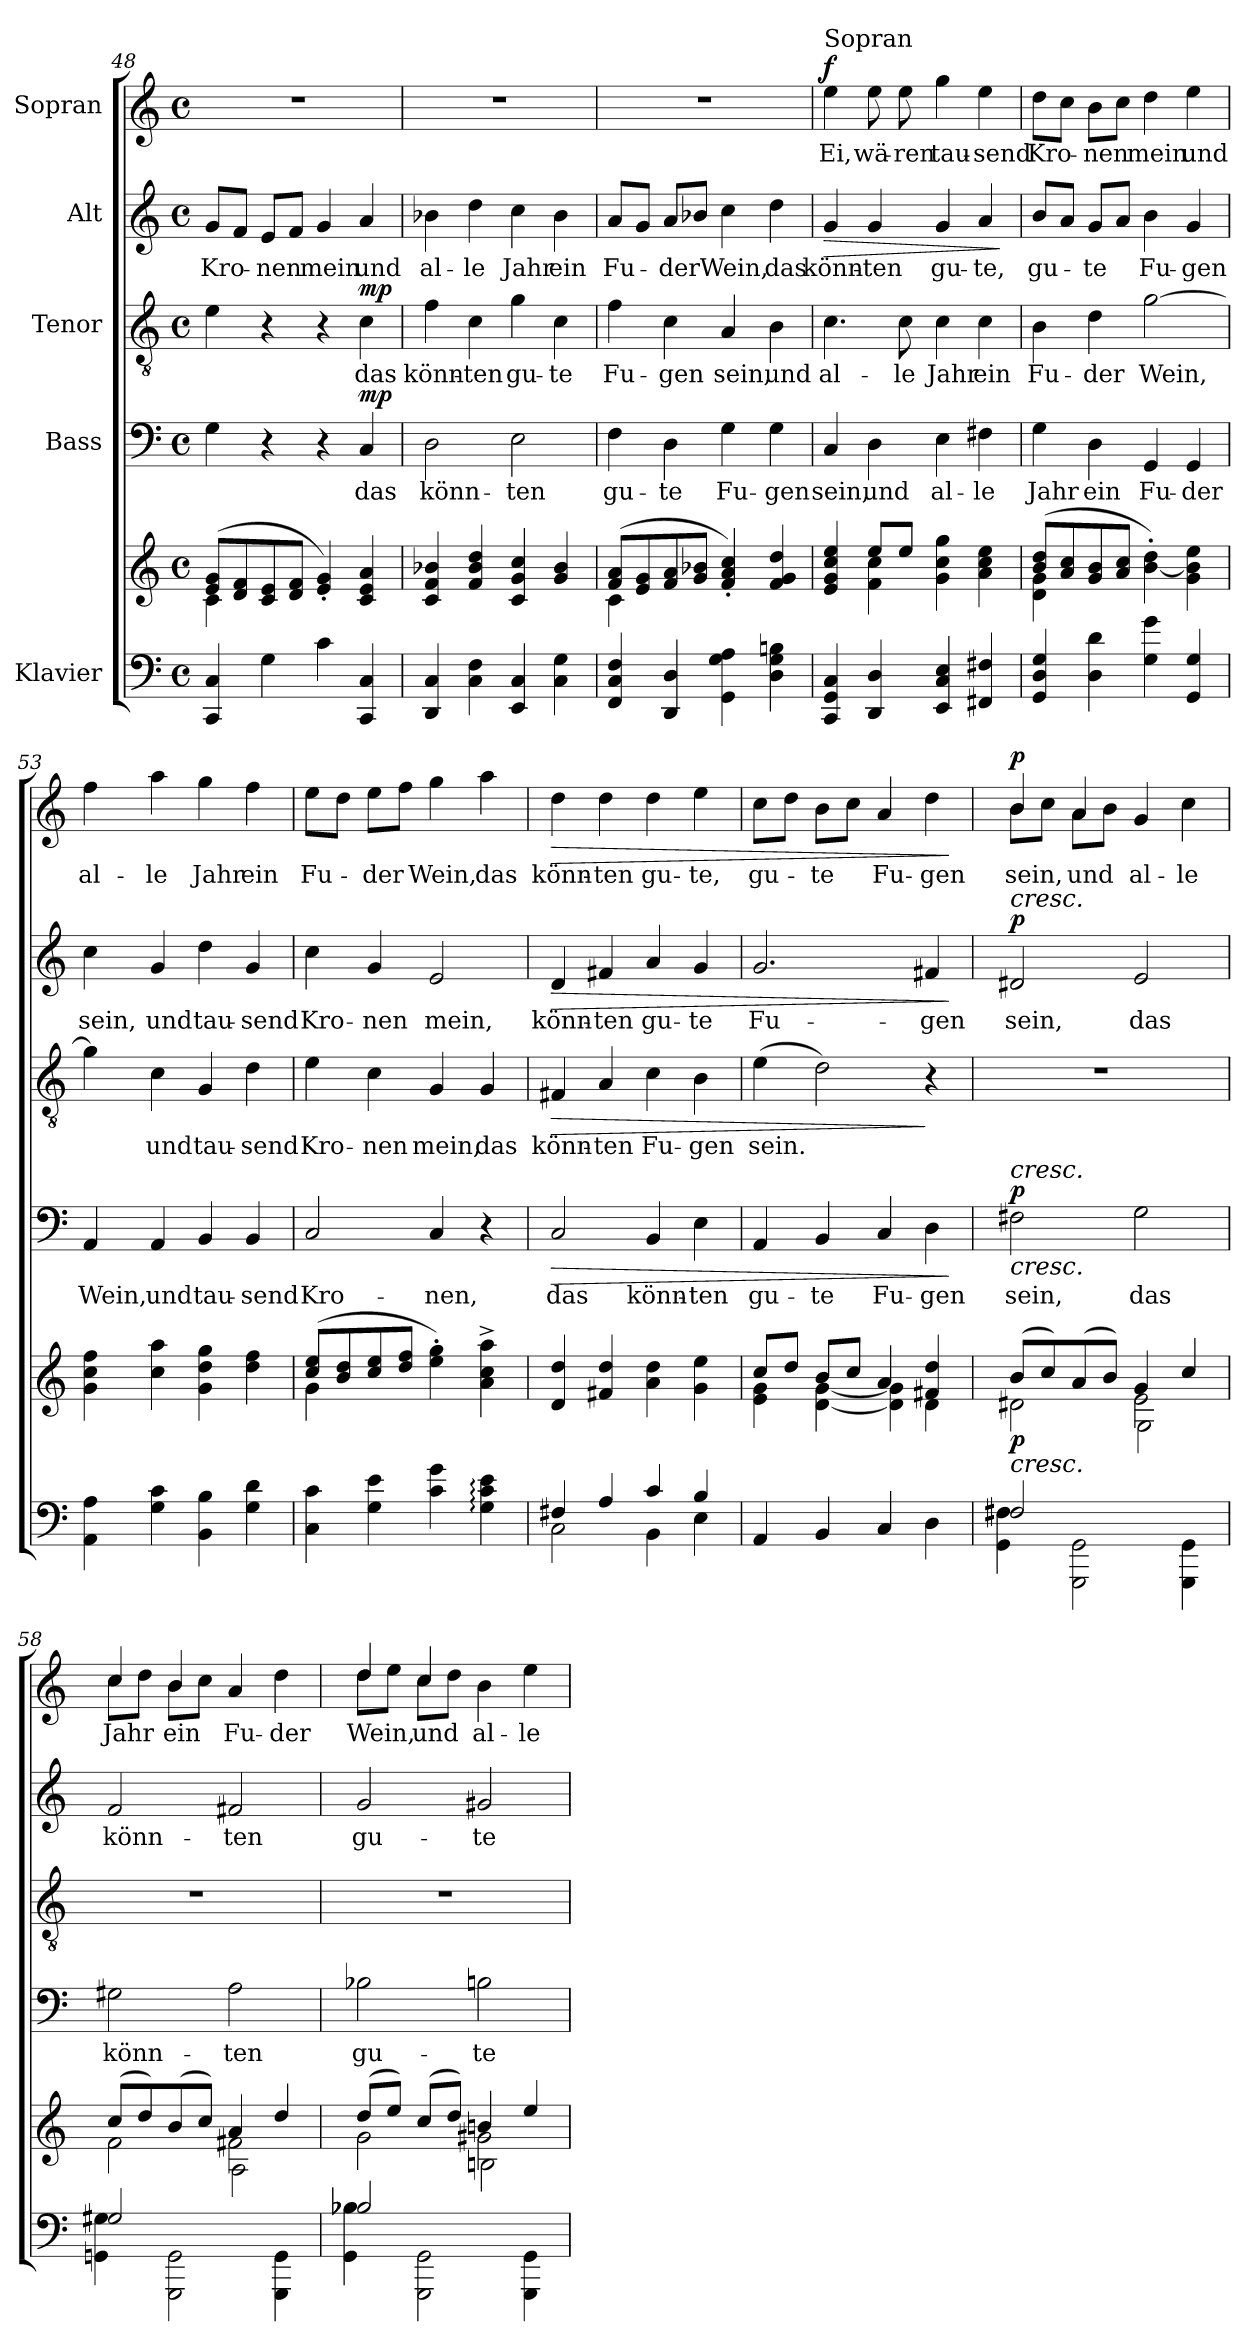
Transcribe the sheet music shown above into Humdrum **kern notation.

**kern	**kern	**dynam	**kern	**text	**dynam	**kern	**text	**dynam	**kern	**text	**dynam	**kern	**text	**dynam
*part5	*part5	*part5	*part4	*part4	*part4	*part3	*part3	*part3	*part2	*part2	*part2	*part1	*part1	*part1
*staff6	*staff5	*staff5/6	*staff4	*staff4	*staff4	*staff3	*staff3	*staff3	*staff2	*staff2	*staff2	*staff1	*staff1	*staff1
*I"Klavier	*	*	*I"Bass	*	*	*I"Tenor	*	*	*I"Alt	*	*	*I"Sopran	*	*
*clefF4	*clefG2	*	*clefF4	*	*	*clefGv2	*	*	*clefG2	*	*	*clefG2	*	*
*k[]	*k[]	*	*k[]	*	*	*k[]	*	*	*k[]	*	*	*k[]	*	*
*M4/4	*M4/4	*	*M4/4	*	*	*M4/4	*	*	*M4/4	*	*	*M4/4	*	*
*met(c)	*met(c)	*	*met(c)	*	*	*met(c)	*	*	*met(c)	*	*	*met(c)	*	*
=48	=48	=48	=48	=48	=48	=48	=48	=48	=48	=48	=48	=48	=48	=48
*	*^	*	*	*	*	*	*	*	*	*	*	*	*	*
!	!	!	!	!	!	!	!	!	!	!	!LO:LY:b	!	!	!	!
4CC/ 4C/	(>8e/ 8g/L	4c\	.	4G\	.	.	4e\	.	.	8g/L	Kro-	.	1r	.	.
.	8d/ 8f/	.	.	.	.	.	.	.	.	8f/J	.	.	.	.	.
!	!	!	!	!	!	!	!	!	!	!	!LO:LY:b	!	!	!	!
4G\	8c/ 8e/	2.ryy	.	4r	.	.	4r	.	.	8e/L	-nen	.	.	.	.
.	8d/ 8f/J	.	.	.	.	.	.	.	.	8f/J	.	.	.	.	.
!	!	!	!	!	!	!	!	!	!	!	!LO:LY:b	!	!	!	!
4c\	4e/' 4g/')	.	.	4r	.	.	4r	.	.	4g/	mein	.	.	.	.
!	!	!	!	!	!LO:LY:b	!LO:DY:a	!	!LO:LY:b	!LO:DY:a	!	!LO:LY:b	!	!	!	!
4CC/ 4C/	4c/ 4e/ 4a/	.	.	4C/	das	mp	4c\	das	mp	4a/	und	.	.	.	.
*	*v	*v	*	*	*	*	*	*	*	*	*	*	*	*	*
=49	=49	=49	=49	=49	=49	=49	=49	=49	=49	=49	=49	=49	=49	=49
!	!	!	!	!LO:LY:b	!	!	!LO:LY:b	!	!	!LO:LY:b	!	!	!	!
4DD/ 4C/	4c/ 4f/ 4b-X/	.	2D\	könn-	.	4f\	könn-	.	4b-X\	al-	.	1r	.	.
!	!	!	!	!	!	!	!LO:LY:b	!	!	!LO:LY:b	!	!	!	!
4C\ 4F\	4f/ 4b-/ 4dd/	.	.	.	.	4c\	-ten	.	4dd\	-le	.	.	.	.
!	!	!	!	!LO:LY:b	!	!	!LO:LY:b	!	!	!LO:LY:b	!	!	!	!
4EE/ 4C/	4c/ 4g/ 4cc/	.	2E\	-ten	.	4g\	gu-	.	4cc\	Jahr	.	.	.	.
!	!	!	!	!	!	!	!LO:LY:b	!	!	!LO:LY:b	!	!	!	!
4C\ 4G\	4g/ 4b-/	.	.	.	.	4c\	-te	.	4b-\	ein	.	.	.	.
=50	=50	=50	=50	=50	=50	=50	=50	=50	=50	=50	=50	=50	=50	=50
*	*^	*	*	*	*	*	*	*	*	*	*	*	*	*
!	!	!	!	!	!LO:LY:b	!	!	!LO:LY:b	!	!	!LO:LY:b	!	!	!	!
4FF/ 4C/ 4F/	(>8f/ 8a/L	4c\	.	4F\	gu-	.	4f\	Fu-	.	8a/L	Fu-	.	1r	.	.
.	8e/ 8g/	.	.	.	.	.	.	.	.	8g/J	.	.	.	.	.
!	!	!	!	!	!LO:LY:b	!	!	!LO:LY:b	!	!	!LO:LY:b	!	!	!	!
4DD/ 4D/	8f/ 8a/	2.ryy	.	4D\	-te	.	4c\	-gen	.	8a/L	-der	.	.	.	.
.	8g/ 8b-X/J	.	.	.	.	.	.	.	.	8b-X/J	.	.	.	.	.
!	!	!	!	!	!LO:LY:b	!	!	!LO:LY:b	!	!	!LO:LY:b	!	!	!	!
4GG\> 4G\> 4A\>	4f/' 4a/' 4cc/')	.	.	4G\	Fu-	.	4A/	sein,	.	4cc\	Wein,	.	.	.	.
!	!	!	!	!	!LO:LY:b	!	!	!LO:LY:b	!	!	!LO:LY:b	!	!	!	!
4D\ 4G\ 4Bn\	4f/ 4g/ 4dd/	.	.	4G\	-gen	.	4B\	und	.	4dd\	das	.	.	.	.
!!LO:PB:g=z
=51	=51	=51	=51	=51	=51	=51	=51	=51	=51	=51	=51	=51	=51	=51	=51
!	!	!	!	!	!	!	!	!	!	!	!	!	!LO:TX:a:t=Sopran	!	!
!	!	!	!	!	!LO:LY:b	!	!	!LO:LY:b	!	!	!LO:LY:b	!LO:HP:b	!	!LO:LY:b	!LO:DY:a
4CC/ 4GG/ 4C/	4e/ 4g/ 4cc/ 4ee/	4ryy	.	4C/	sein,	.	4.c\	al-	.	4g/	könn-	>	4ee\	Ei,	f
!	!	!	!	!	!LO:LY:b	!	!	!	!	!	!LO:LY:b	!	!	!LO:LY:b	!
4DD/ 4D/	8ee/L	4f\ 4cc\	.	4D\	und	.	.	.	.	4g/	-ten	.	8ee\	wä-	.
!	!	!	!	!	!	!	!	!LO:LY:b	!	!	!	!	!	!LO:LY:b	!
.	8ee/J	.	.	.	.	.	8c\	-le	.	.	.	.	8ee\	-ren	.
!	!	!	!	!	!LO:LY:b	!	!	!LO:LY:b	!	!	!LO:LY:b	!	!	!LO:LY:b	!
4EE/ 4C/ 4E/	4g\ 4cc\ 4gg\	2ryy	.	4E\	al-	.	4c\	Jahr	.	4g/	gu-	.	4gg\	tau-	.
!	!	!	!	!	!LO:LY:b	!	!	!LO:LY:b	!	!	!LO:LY:b	!	!	!LO:LY:b	!
4FF#X/ 4F#X/	4a\ 4cc\ 4ee\	.	.	4F#X\	-le	.	4c\	ein	.	4a/	-te,	.	4ee\	-send	.
*	*v	*v	*	*	*	*	*	*	*	*	*	*	*	*	*
.	.	.	.	.	.	.	.	.	.	.	]	.	.	.
=52	=52	=52	=52	=52	=52	=52	=52	=52	=52	=52	=52	=52	=52	=52
*	*^	*	*	*	*	*	*	*	*	*	*	*	*	*
!	!	!	!	!	!LO:LY:b	!	!	!LO:LY:b	!	!	!LO:LY:b	!	!	!LO:LY:b	!
4GG/ 4D/ 4G/	(>8b/ 8dd/L	4d\ 4g\	.	4G\	Jahr	.	4B\	Fu-	.	8b/L	gu-	.	8dd\L	Kro-	.
.	8a/ 8cc/	.	.	.	.	.	.	.	.	8a/J	.	.	8cc\J	.	.
!	!	!	!	!	!LO:LY:b	!	!	!LO:LY:b	!	!	!LO:LY:b	!	!	!LO:LY:b	!
4D\ 4d\	8g/ 8b/	2.ryy	.	4D\	ein	.	4d\	-der	.	8g/L	-te	.	8b\L	-nen	.
.	8a/ 8cc/J	.	.	.	.	.	.	.	.	8a/J	.	.	8cc\J	.	.
!	!	!	!	!	!LO:LY:b	!	!	!LO:LY:b	!	!	!LO:LY:b	!	!	!LO:LY:b	!
4G\ 4g\	[4b\' 4dd\')	.	.	4GG/	Fu-	.	[2g\	Wein,	.	4b\	Fu-	.	4dd\	mein	.
!	!	!	!	!	!LO:LY:b	!	!	!	!	!	!LO:LY:b	!	!	!LO:LY:b	!
4GG/ 4G/	4g\ 4b\] 4ee\	.	.	4GG/	-der	.	.	.	.	4g/	-gen	.	4ee\	und	.
*	*v	*v	*	*	*	*	*	*	*	*	*	*	*	*	*
=53	=53	=53	=53	=53	=53	=53	=53	=53	=53	=53	=53	=53	=53	=53
!	!	!	!	!LO:LY:b	!	!	!	!	!	!LO:LY:b	!	!	!LO:LY:b	!
4AA\ 4A\	4g\ 4cc\ 4ff\	.	4AA/	Wein,	.	4g\]	.	.	4cc\	sein,	.	4ff\	al-	.
!	!	!	!	!LO:LY:b	!	!	!LO:LY:b	!	!	!LO:LY:b	!	!	!LO:LY:b	!
4G\ 4c\	4cc\ 4aa\	.	4AA/	und	.	4c\	und	.	4g/	und	.	4aa\	-le	.
!	!	!	!	!LO:LY:b	!	!	!LO:LY:b	!	!	!LO:LY:b	!	!	!LO:LY:b	!
4BB\ 4B\	4g\ 4dd\ 4gg\	.	4BB/	tau-	.	4G/	tau-	.	4dd\	tau-	.	4gg\	Jahr	.
!	!	!	!	!LO:LY:b	!	!	!LO:LY:b	!	!	!LO:LY:b	!	!	!LO:LY:b	!
4G\ 4d\	4dd\ 4ff\	.	4BB/	-send	.	4d\	-send	.	4g/	-send	.	4ff\	ein	.
=54	=54	=54	=54	=54	=54	=54	=54	=54	=54	=54	=54	=54	=54	=54
*	*^	*	*	*	*	*	*	*	*	*	*	*	*	*
!	!	!	!	!	!LO:LY:b	!	!	!LO:LY:b	!	!	!LO:LY:b	!	!	!LO:LY:b	!
4C\ 4c\	(>8cc/ 8ee/L	4g\	.	2C/	Kro-	.	4e\	Kro-	.	4cc\	Kro-	.	8ee\L	Fu-	.
.	8b/ 8dd/	.	.	.	.	.	.	.	.	.	.	.	8dd\J	.	.
!	!	!	!	!	!	!	!	!LO:LY:b	!	!	!LO:LY:b	!	!	!LO:LY:b	!
4G\ 4e\	8cc/ 8ee/	2.ryy	.	.	.	.	4c\	-nen	.	4g/	-nen	.	8ee\L	-der	.
.	8dd/ 8ff/J	.	.	.	.	.	.	.	.	.	.	.	8ff\J	.	.
!	!	!	!	!	!LO:LY:b	!	!	!LO:LY:b	!	!	!LO:LY:b	!	!	!LO:LY:b	!
4c\ 4g\	4ee\' 4gg\')	.	.	4C/	-nen,	.	4G/	mein,	.	2e/	mein,	.	4gg\	Wein,	.
!	!	!	!	!	!	!	!	!LO:LY:b	!	!	!	!	!	!LO:LY:b	!
4G\: 4c\: 4e\:	4a\^ 4cc\^ 4aa\^	.	.	4r	.	.	4G/	das	.	.	.	.	4aa\	das	.
*	*v	*v	*	*	*	*	*	*	*	*	*	*	*	*	*
!!LO:LB:g=z
=55	=55	=55	=55	=55	=55	=55	=55	=55	=55	=55	=55	=55	=55	=55
*^	*	*	*	*	*	*	*	*	*	*	*	*	*	*
!	!	!	!	!	!LO:LY:b	!LO:HP:b	!	!LO:LY:b	!LO:HP:b	!	!LO:LY:b	!LO:HP:b	!	!LO:LY:b	!LO:HP:b
4F#X/	2C\	4d/ 4dd/	.	2C/	das	>	4F#X/	könn-	>	4d/	könn-	>	4dd\	könn-	>
!	!	!	!	!	!	!	!	!LO:LY:b	!	!	!LO:LY:b	!	!	!LO:LY:b	!
4A/	.	4f#X/ 4dd/	.	.	.	.	4A/	-ten	.	4f#X/	-ten	.	4dd\	-ten	.
!	!	!	!	!	!LO:LY:b	!	!	!LO:LY:b	!	!	!LO:LY:b	!	!	!LO:LY:b	!
4c/	4BB\	4a\ 4dd\	.	4BB/	könn-	.	4c\	Fu-	.	4a/	gu-	.	4dd\	gu-	.
!	!	!	!	!	!LO:LY:b	!	!	!LO:LY:b	!	!	!LO:LY:b	!	!	!LO:LY:b	!
4B/	4E\	4g\ 4ee\	.	4E\	-ten	.	4B\	-gen	.	4g/	-te	.	4ee\	-te,	.
=56	=56	=56	=56	=56	=56	=56	=56	=56	=56	=56	=56	=56	=56	=56	=56
*	*	*^	*	*	*	*	*	*	*	*	*	*	*	*	*
!	!	!	!	!	!	!LO:LY:b	!	!	!LO:LY:b	!	!	!LO:LY:b	!	!	!LO:LY:b	!
*v	*v	*	*	*	*	*	*	*	*	*	*	*	*	*	*	*
4AA/	8cc/L	4e\ 4g\	.	4AA/	gu-	.	(>4e\	sein.	.	2.g/	Fu-	.	8cc\L	gu-	.
.	8dd/J	.	.	.	.	.	.	.	.	.	.	.	8dd\J	.	.
!	!	!	!	!	!LO:LY:b	!	!	!	!	!	!	!	!	!LO:LY:b	!
4BB/	8b/L	[4d\ [4g\	.	4BB/	-te	.	2d\)	.	.	.	.	.	8b\L	-te	.
.	8cc/J	.	.	.	.	.	.	.	.	.	.	.	8cc\J	.	.
!	!	!	!	!	!LO:LY:b	!	!	!	!	!	!	!	!	!LO:LY:b	!
4C/	4a/	4d\] 4g\]	.	4C/	Fu-	.	.	.	.	.	.	.	4a/	Fu-	.
!	!	!	!	!	!LO:LY:b	!	!	!	!	!	!LO:LY:b	!	!	!LO:LY:b	!
4D\	4f#X/ 4dd/	4d\	.	4D\	-gen	.	4r	.	]	4f#X/	-gen	.	4dd\	-gen	.
*	*v	*v	*	*	*	*	*	*	*	*	*	*	*	*	*
.	.	.	.	.	]	.	.	.	.	.	]	.	.	]
=57	=57	=57	=57	=57	=57	=57	=57	=57	=57	=57	=57	=57	=57	=57
*^	*^	*	*	*	*	*	*	*	*	*	*	*	*	*
*	*	*	*^	*	*	*	*	*	*	*	*	*	*	*	*	*
!	!	!	!	!	!	!	!	!	!	!	!	!	!	!	!LO:TX:a:i:t=cresc.	!	!
!	!	!	!	!	!	!	!	!	!	!	!	!LO:TX:a:i:t=cresc.	!	!	!	!	!
!	!	!	!	!	!	!LO:TX:b:i:t=cresc.	!	!	!	!	!	!	!	!	!	!	!
!	!	!	!	!	!	!LO:TX:a:i:t=cresc.	!	!	!	!	!	!	!	!	!	!	!
!LO:TX:a:i:t=cresc.	!	!	!	!	!	!	!	!	!	!	!	!	!	!	!	!	!
!	!	!	!	!	!LO:DY:b	!	!LO:LY:b	!LO:DY:a	!	!	!	!	!LO:LY:b	!LO:DY:a	!	!LO:LY:b	!LO:DY:a
*	*	*	*	*	*	*	*	*	*	*	*	*	*	*	*^	*	*
2F#X/	4GG\ 4F#\	(>8b/L	2d#X\	2ryy	p	2F#X\	sein,	p	1r	.	.	2d#X/	sein,	p	4b/	8b!\L	sein,	p
.	.	8cc/)	.	.	.	.	.	.	.	.	.	.	.	.	.	8cc!\J	.	.
!	!	!	!	!	!	!	!	!	!	!	!	!	!	!	!	!	!LO:LY:b	!
.	2GGG\ 2GG\	(>8a/	.	.	.	.	.	.	.	.	.	.	.	.	4a/	8a!\L	und	.
.	.	8b/J)	.	.	.	.	.	.	.	.	.	.	.	.	.	8b!\J	.	.
!	!	!	!	!	!	!	!LO:LY:b	!	!	!	!	!	!LO:LY:b	!	!	!	!LO:LY:b	!
2ryy	.	4g/	2e\	2G\	.	2G\	das	.	.	.	.	2e/	das	.	4g/	2ryy	al-	.
!	!	!	!	!	!	!	!	!	!	!	!	!	!	!	!	!	!LO:LY:b	!
.	4GGG\ 4GG\	4cc/	.	.	.	.	.	.	.	.	.	.	.	.	4cc\	.	-le	.
=58	=58	=58	=58	=58	=58	=58	=58	=58	=58	=58	=58	=58	=58	=58	=58	=58	=58	=58
!	!	!	!	!	!	!	!LO:LY:b	!	!	!	!	!	!LO:LY:b	!	!	!	!LO:LY:b	!
2G#X/	4GGn\ 4G#\	(>8cc/L	2f\	2ryy	.	2G#X\	könn-	.	1r	.	.	2f/	könn-	.	4cc/	8cc!\L	Jahr	.
.	.	8dd/)	.	.	.	.	.	.	.	.	.	.	.	.	.	8dd!\J	.	.
!	!	!	!	!	!	!	!	!	!	!	!	!	!	!	!	!	!LO:LY:b	!
.	2GGG\ 2GG\	(>8b/	.	.	.	.	.	.	.	.	.	.	.	.	4b/	8b!\L	ein	.
.	.	8cc/J)	.	.	.	.	.	.	.	.	.	.	.	.	.	8cc!\J	.	.
!	!	!	!	!	!	!	!LO:LY:b	!	!	!	!	!	!LO:LY:b	!	!	!	!LO:LY:b	!
2ryy	.	4a/	2f#X\	2A\	.	2A\	-ten	.	.	.	.	2f#X/	-ten	.	4a/	2ryy	Fu-	.
!	!	!	!	!	!	!	!	!	!	!	!	!	!	!	!	!	!LO:LY:b	!
.	4GGG\ 4GG\	4dd/	.	.	.	.	.	.	.	.	.	.	.	.	4dd\	.	-der	.
!!LO:PB:g=z	!!
=59	=59	=59	=59	=59	=59	=59	=59	=59	=59	=59	=59	=59	=59	=59	=59	=59	=59	=59
!	!	!	!	!	!	!	!LO:LY:b	!	!	!	!	!	!LO:LY:b	!	!	!	!LO:LY:b	!
2B-X/	4GG\ 4B-\	(>8dd/L	2g\	2ryy	.	2B-X\	gu-	.	1r	.	.	2g/	gu-	.	4dd/	8dd!\L	Wein,	.
.	.	8ee/J)	.	.	.	.	.	.	.	.	.	.	.	.	.	8ee!\J	.	.
!	!	!	!	!	!	!	!	!	!	!	!	!	!	!	!	!	!LO:LY:b	!
.	2GGG\ 2GG\	(>8cc/L	.	.	.	.	.	.	.	.	.	.	.	.	4cc/	8cc!\L	und	.
.	.	8dd/J)	.	.	.	.	.	.	.	.	.	.	.	.	.	8dd!\J	.	.
!	!	!	!	!	!	!	!LO:LY:b	!	!	!	!	!	!LO:LY:b	!	!	!	!LO:LY:b	!
2ryy	.	4bn/	2g#X\	2Bn\	.	2Bn\	-te	.	.	.	.	2g#X/	-te	.	4b\	2ryy	al-	.
!	!	!	!	!	!	!	!	!	!	!	!	!	!	!	!	!	!LO:LY:b	!
.	4GGG\ 4GG\	4ee/	.	.	.	.	.	.	.	.	.	.	.	.	4ee\	.	-le	.
*v	*v	*	*	*	*	*	*	*	*	*	*	*	*	*	*v	*v	*	*
*	*v	*v	*v	*	*	*	*	*	*	*	*	*	*	*	*	*
=	=	=	=	=	=	=	=	=	=	=	=	=	=	=
*-	*-	*-	*-	*-	*-	*-	*-	*-	*-	*-	*-	*-	*-	*-
